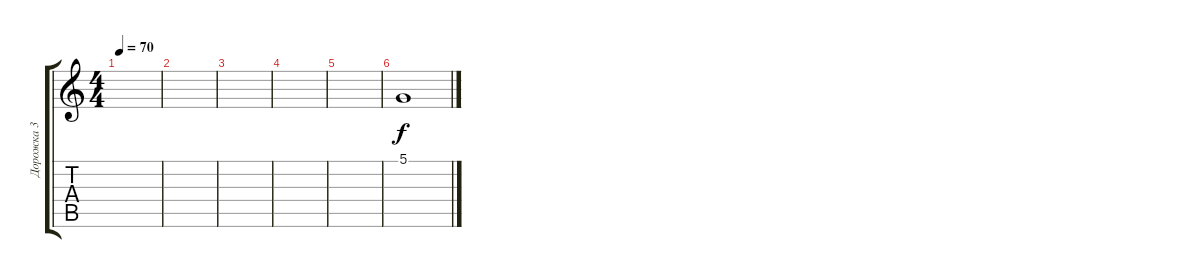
\track ("Дорожка 3" "Дорожка 3") {instrument stringensemble1}
\staff {score tabs}
\tuning (D4 A3 F3 C3 G2 D2) {hide}
\ts (4 4)
\tempo 70
\clef g2
\ks c
|
|
|
|
|
5.1.1
